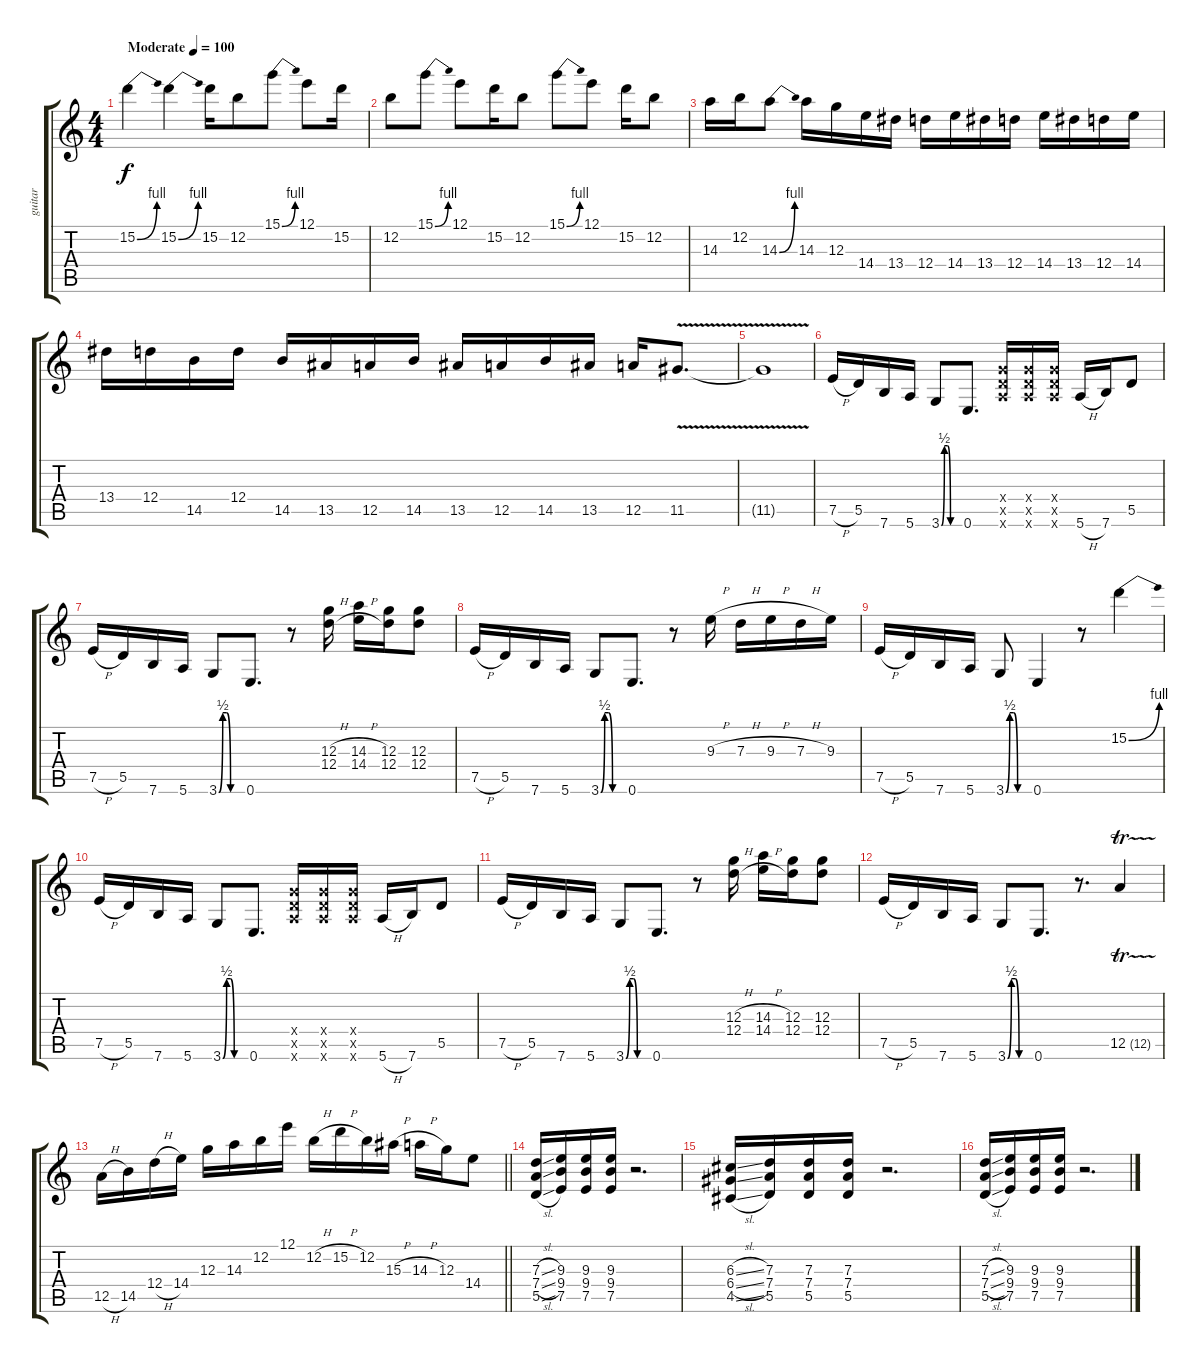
\track ("guitar" "guitar") {instrument overdrivenguitar}
\staff {score tabs}
\tuning (E4 B3 G3 D3 A2 E2) {hide}
\ts (4 4)
\tempo (100 "Moderate")
\clef g2
\ks c
15.2{be (bend 0 0 60 4)}.4{dy f instrument overdrivenguitar} 15.2{be (bend 0 0 60 4)}.4 15.2.16 12.2.8 15.1{be (bend 0 0 60 4)}.8 12.1.8 15.2.16 |
12.2.8 15.1{be (bend 0 0 60 4)}.8 12.1.8 15.2.16 12.2.8 15.1{be (bend 0 0 60 4)}.8 12.1.8 15.2.16 12.2.8 |
14.3.16 12.2.16 14.3{be (bend 0 0 60 4)}.8 14.3.16 12.3.16 14.4.16 13.4.16 12.4.16 14.4.16 13.4.16 12.4.16 14.4.16 13.4.16 12.4.16 14.4.16 |
13.4.16 12.4.16 14.5.16 12.4.16 14.5.16 13.5.16 12.5.16 14.5.16 13.5.16 12.5.16 14.5.16 13.5.16 12.5.16 11.5{v}.8{d} |
11.5{t}.1 |
7.5{h}.16 5.5.16 7.6.16 5.6.16 3.6{be (custom 0 0 10 2 20 2 30 0 60 0)}.8 0.6.8{d} (5.4{x} 5.5{x} 5.6{x}).16 (5.4{x} 5.5{x} 5.6{x}).16 (5.4{x} 5.5{x} 5.6{x}).16 5.6{h}.16 7.6.16 5.5.8 |
7.5{h}.16 5.5.16 7.6.16 5.6.16 3.6{be (custom 0 0 10 2 20 2 30 0 60 0)}.8 0.6.8{d} r.8 (12.3{h} 12.4{h}).16 (14.3{h} 14.4{h}).16 (12.3 12.4).16 (12.3 12.4).8 |
7.5{h}.16 5.5.16 7.6.16 5.6.16 3.6{be (custom 0 0 10 2 20 2 30 0 60 0)}.8 0.6.8{d} r.8 9.3{h}.16 7.3{h}.16 9.3{h}.16 7.3{h}.16 9.3.16 |
7.5{h}.16 5.5.16 7.6.16 5.6.16 3.6{be (custom 0 0 10 2 20 2 30 0 60 0)}.8 0.6.4 r.8 15.2{be (bend 0 0 60 4)}.4 |
7.5{h}.16 5.5.16 7.6.16 5.6.16 3.6{be (custom 0 0 10 2 20 2 30 0 60 0)}.8 0.6.8{d} (5.4{x} 5.5{x} 5.6{x}).16 (5.4{x} 5.5{x} 5.6{x}).16 (5.4{x} 5.5{x} 5.6{x}).16 5.6{h}.16 7.6.16 5.5.8 |
7.5{h}.16 5.5.16 7.6.16 5.6.16 3.6{be (custom 0 0 10 2 20 2 30 0 60 0)}.8 0.6.8{d} r.8 (12.3{h} 12.4{h}).16 (14.3{h} 14.4{h}).16 (12.3 12.4).16 (12.3 12.4).8 |
7.5{h}.16 5.5.16 7.6.16 5.6.16 3.6{be (custom 0 0 10 2 20 2 30 0 60 0)}.8 0.6.8{d} r.8{d} 12.5{tr (12 16)}.4 |
\barLineRight lightlight
12.5{h}.16 14.5.16 12.4{h}.16 14.4.16 12.3.16 14.3.16 12.2.16 12.1.16 12.2{h}.16 15.2{h}.16 12.2.16 15.3{h}.16 14.3{h}.16 12.3.16 14.4.8 |
(7.3{sl} 7.4{sl} 5.5{sl}).16 (9.3 9.4 7.5).16 (9.3 9.4 7.5).16 (9.3 9.4 7.5).16 r.2{d} |
(6.3{sl} 6.4{sl} 4.5{sl}).16 (7.3 7.4 5.5).16 (7.3 7.4 5.5).16 (7.3 7.4 5.5).16 r.2{d} |
(7.3{sl} 7.4{sl} 5.5{sl}).16 (9.3 9.4 7.5).16 (9.3 9.4 7.5).16 (9.3 9.4 7.5).16 r.2{d}
